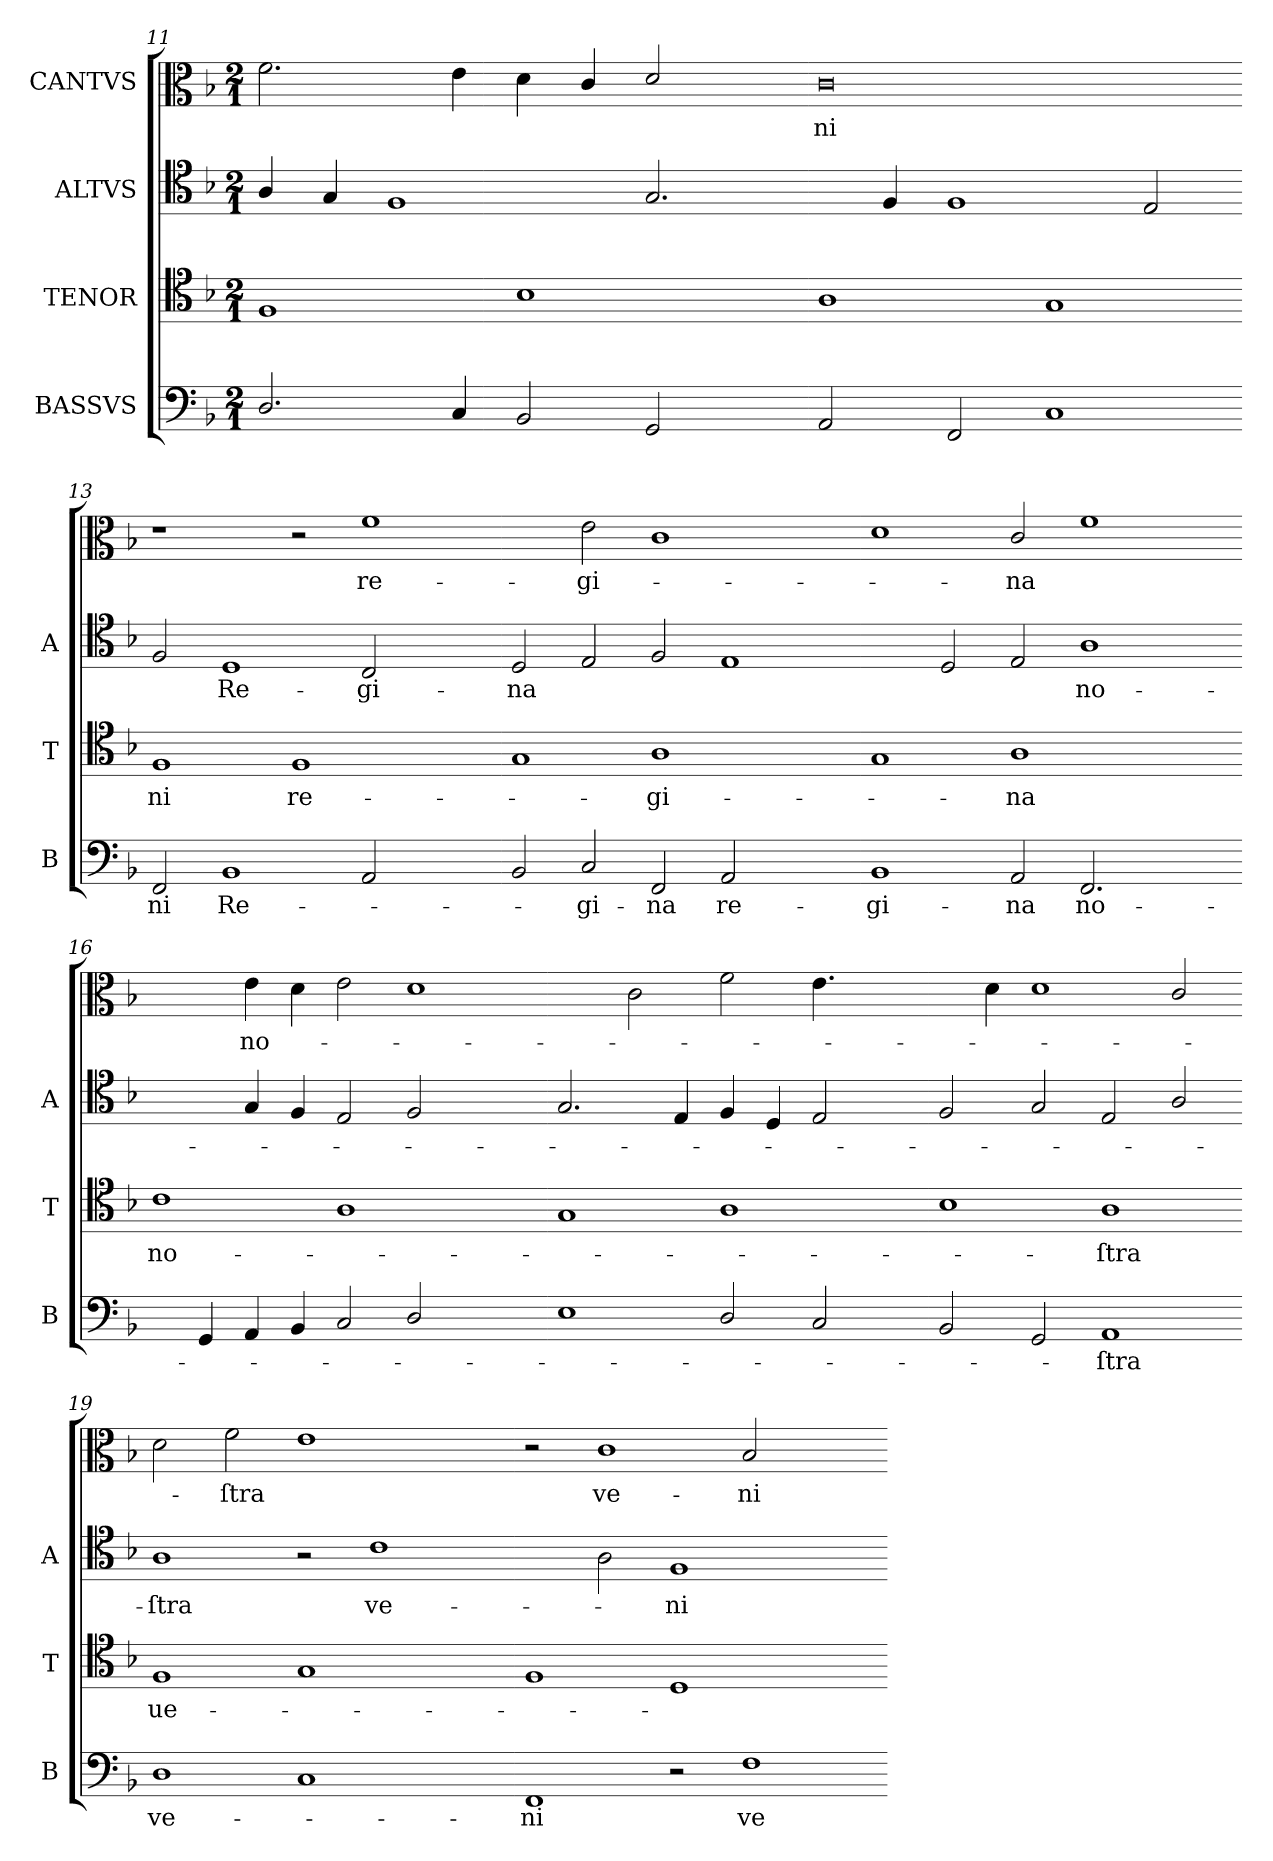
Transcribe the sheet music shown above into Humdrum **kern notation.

**kern	**text	**kern	**text	**kern	**text	**kern	**text
*part4	*part4	*part3	*part3	*part2	*part2	*part1	*part1
*staff4	*staff4	*staff3	*staff3	*staff2	*staff2	*staff1	*staff1
*I"BASSVS	*	*I"TENOR	*	*I"ALTVS	*	*I"CANTVS	*
*I'B	*	*I'T	*	*I'A	*	*	*
*clefF4	*	*clefC4	*	*clefC4	*	*clefC3	*
*k[b-]	*	*k[b-]	*	*k[b-]	*	*k[b-]	*
*F:	*	*F:	*	*F:	*	*F:	*
*M2/1	*	*M2/1	*	*M2/1	*	*M2/1	*
=11	=11	=11	=11	=11	=11	=11	=11
2.D/	.	1F	.	4A/	.	2.f\	.
.	.	.	.	4G/	.	.	.
.	.	.	.	1F	.	.	.
4C/	.	.	.	.	.	4e\	.
2BB-/	.	1B-	.	.	.	4d\	.
.	.	.	.	.	.	4c/	.
2GG/	.	.	.	2.G/	.	2d/	.
4ryy	.	4ryy	.	.	.	4ryy	.
=12-	=12-	=12-	=12-	=12-	=12-	=12-	=12-
2AA/	.	1A	.	4ryy	.	0c	-ni
.	.	.	.	4F/	.	.	.
2FF/	.	.	.	1F	.	.	.
1C	.	1G	.	.	.	.	.
.	.	.	.	2E/	.	.	.
=13-	=13-	=13-	=13-	=13-	=13-	=13-	=13-
2FF/	-ni	1F	-ni	2F/	.	1r	.
1BB-	Re-	.	.	1D	Re-	.	.
.	.	1F	re-	.	.	2r	.
2AA/	.	.	.	2C/	-gi-	1f\	re-
2ryy	.	2ryy	.	2ryy	.	.	.
=14-	=14-	=14-	=14-	=14-	=14-	=14-	=14-
2BB-/	.	1G	.	2D/	-na	2ryy	.
2C/	-gi-	.	.	2E/	.	2e\	-gi-
2FF/	-na	1A	-gi-	2F/	.	1c	.
2AA/	re-	.	.	1E/	.	.	.
2ryy	.	2ryy	.	.	.	2ryy	.
=15-	=15-	=15-	=15-	=15-	=15-	=15-	=15-
1BB-	-gi-	1G	.	2ryy	.	1d	.
.	.	.	.	2D/	.	.	.
2AA/	-na	1A	-na	2E/	.	2c/	-na
2.FF/	no-	.	.	1A\	no-	1f\	.
.	.	2ryy	.	.	.	.	.
4ryy	.	.	.	.	.	.	.
=16-	=16-	=16-	=16-	=16-	=16-	=16-	=16-
4ryy	.	1c	no-	2ryy	.	2ryy	.
4GG/	.	.	.	.	.	.	.
4AA/	.	.	.	4G/	.	4e\	no-
4BB-/	.	.	.	4F/	.	4d\	.
2C/	.	1A	.	2E/	.	2e\	.
2D/	.	.	.	2F/	.	1d\	.
2ryy	.	2ryy	.	2ryy	.	.	.
=17-	=17-	=17-	=17-	=17-	=17-	=17-	=17-
1E	.	1G	.	2.G/	.	2ryy	.
.	.	.	.	.	.	2c\	.
.	.	.	.	4E/	.	.	.
2D/	.	1A	.	4F/	.	2f\	.
.	.	.	.	4D/	.	.	.
!	!	!	!	!	!	!LO:N:vis=4.	!
2C/	.	.	.	2E/	.	2.e\	.
4ryy	.	4ryy	.	4ryy	.	.	.
=18-	=18-	=18-	=18-	=18-	=18-	=18-	=18-
2BB-/	.	1B-	.	2F/	.	4ryy	.
.	.	.	.	.	.	4d\	.
2GG/	.	.	.	2G/	.	1d	.
1AA	-ſtra	1A	-ſtra	2E/	.	.	.
.	.	.	.	2A/	.	2c/	.
=19-	=19-	=19-	=19-	=19-	=19-	=19-	=19-
1D	ve-	1F	ue-	1A	-ſtra	2d\	.
.	.	.	.	.	.	2f\	-ſtra
1C	.	1G	.	2r	.	1e	.
.	.	.	.	1c\	ve-	.	.
2ryy	.	2ryy	.	.	.	2ryy	.
=20-	=20-	=20-	=20-	=20-	=20-	=20-	=20-
1FF	-ni	1F	.	2ryy	.	2r	.
.	.	.	.	2A\	.	1c	ve-
2r	.	1D	.	1F	-ni	.	.
1F\	ve-	.	.	.	.	2B-/	-ni
.	.	2ryy	.	2ryy	.	2ryy	.
=-	=-	=-	=-	=-	=-	=-	=-
*-	*-	*-	*-	*-	*-	*-	*-
